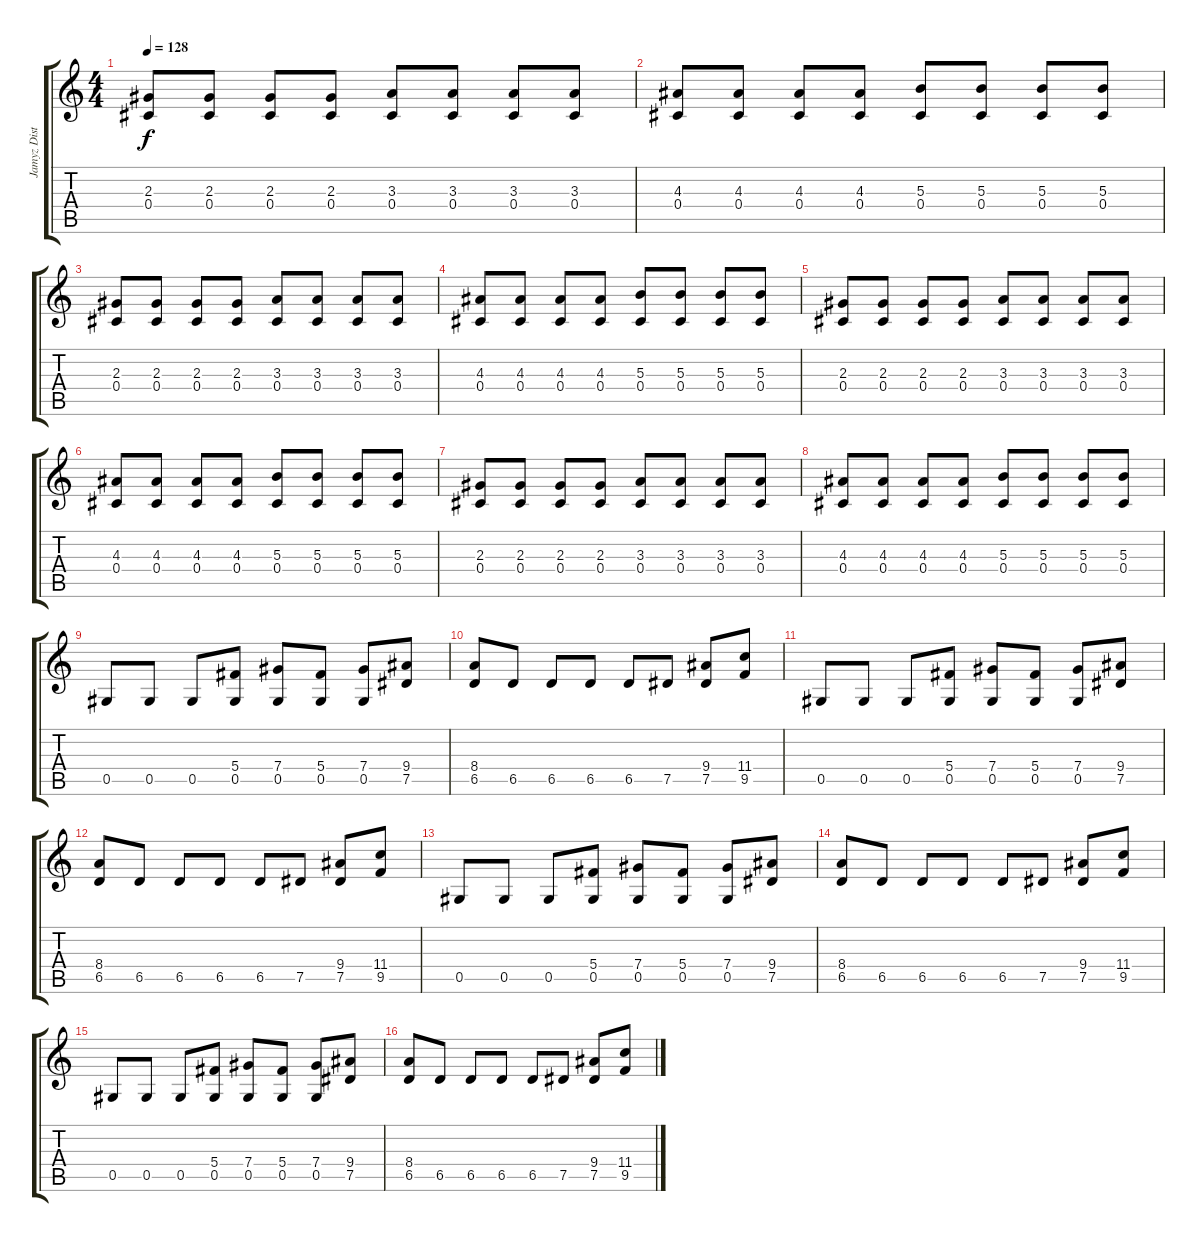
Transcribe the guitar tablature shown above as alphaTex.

\track ("Jamyz Dist" "Jamyz Dist") {instrument distortionguitar}
\staff {score tabs}
\tuning (Eb4 Bb3 Gb3 Db3 Ab2 Eb2) {hide}
\ts (4 4)
\tempo 128
\clef g2
\ks c
(2.3 0.4).8{dy f} (2.3 0.4).8 (2.3 0.4).8 (2.3 0.4).8 (3.3 0.4).8 (3.3 0.4).8 (3.3 0.4).8 (3.3 0.4).8 |
(4.3 0.4).8 (4.3 0.4).8 (4.3 0.4).8 (4.3 0.4).8 (5.3 0.4).8 (5.3 0.4).8 (5.3 0.4).8 (5.3 0.4).8 |
(2.3 0.4).8 (2.3 0.4).8 (2.3 0.4).8 (2.3 0.4).8 (3.3 0.4).8 (3.3 0.4).8 (3.3 0.4).8 (3.3 0.4).8 |
(4.3 0.4).8 (4.3 0.4).8 (4.3 0.4).8 (4.3 0.4).8 (5.3 0.4).8 (5.3 0.4).8 (5.3 0.4).8 (5.3 0.4).8 |
(2.3 0.4).8 (2.3 0.4).8 (2.3 0.4).8 (2.3 0.4).8 (3.3 0.4).8 (3.3 0.4).8 (3.3 0.4).8 (3.3 0.4).8 |
(4.3 0.4).8 (4.3 0.4).8 (4.3 0.4).8 (4.3 0.4).8 (5.3 0.4).8 (5.3 0.4).8 (5.3 0.4).8 (5.3 0.4).8 |
(2.3 0.4).8 (2.3 0.4).8 (2.3 0.4).8 (2.3 0.4).8 (3.3 0.4).8 (3.3 0.4).8 (3.3 0.4).8 (3.3 0.4).8 |
(4.3 0.4).8 (4.3 0.4).8 (4.3 0.4).8 (4.3 0.4).8 (5.3 0.4).8 (5.3 0.4).8 (5.3 0.4).8 (5.3 0.4).8 |
0.5.8 0.5.8 0.5.8 (5.4 0.5).8 (7.4 0.5).8 (5.4 0.5).8 (7.4 0.5).8 (9.4 7.5).8 |
(8.4 6.5).8 6.5.8 6.5.8 6.5.8 6.5.8 7.5.8 (9.4 7.5).8 (11.4 9.5).8 |
0.5.8 0.5.8 0.5.8 (5.4 0.5).8 (7.4 0.5).8 (5.4 0.5).8 (7.4 0.5).8 (9.4 7.5).8 |
(8.4 6.5).8 6.5.8 6.5.8 6.5.8 6.5.8 7.5.8 (9.4 7.5).8 (11.4 9.5).8 |
0.5.8 0.5.8 0.5.8 (5.4 0.5).8 (7.4 0.5).8 (5.4 0.5).8 (7.4 0.5).8 (9.4 7.5).8 |
(8.4 6.5).8 6.5.8 6.5.8 6.5.8 6.5.8 7.5.8 (9.4 7.5).8 (11.4 9.5).8 |
0.5.8 0.5.8 0.5.8 (5.4 0.5).8 (7.4 0.5).8 (5.4 0.5).8 (7.4 0.5).8 (9.4 7.5).8 |
(8.4 6.5).8 6.5.8 6.5.8 6.5.8 6.5.8 7.5.8 (9.4 7.5).8 (11.4 9.5).8
